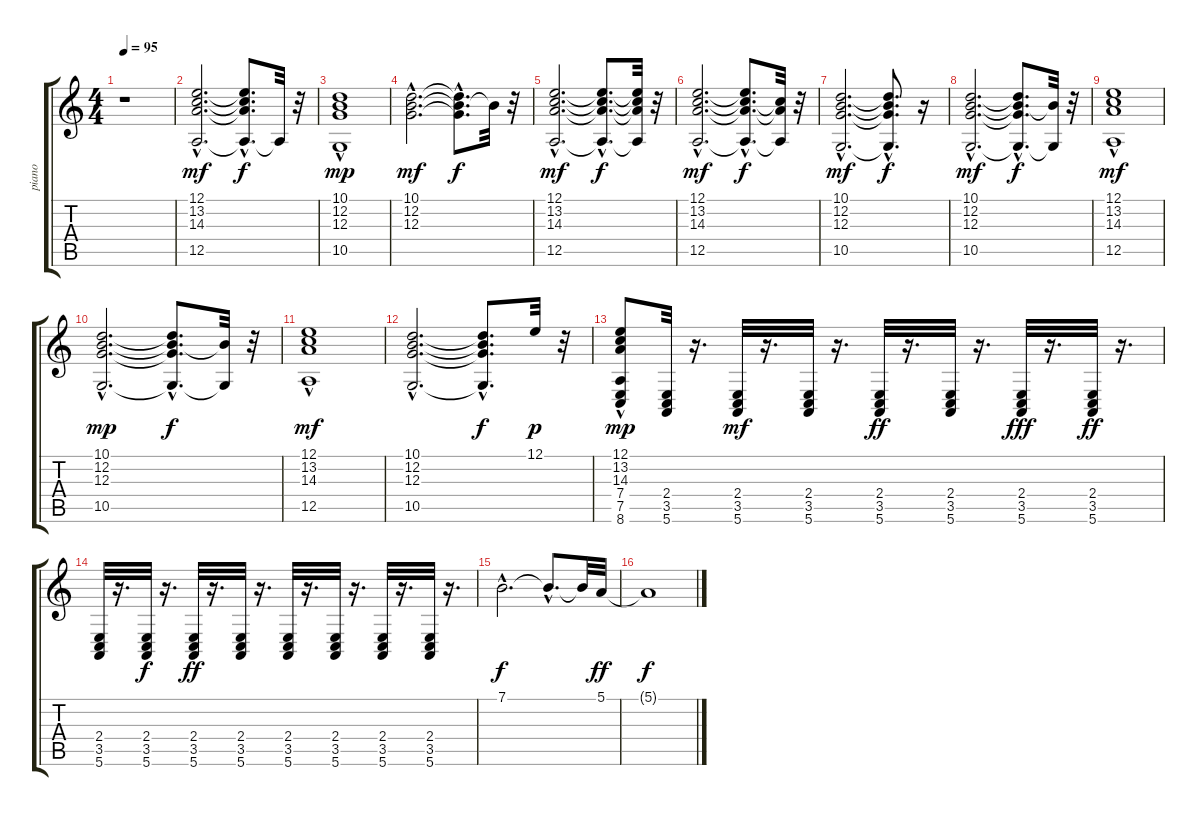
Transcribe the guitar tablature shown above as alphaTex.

\track ("piano" "piano") {instrument acousticgrandpiano}
\staff {score tabs}
\tuning (E4 B3 G3 D3 A2 E2) {hide}
\ts (4 4)
\tempo 95
\clef g2
\ks c
r.1{dy f} |
(12.1{hac} 13.2{hac} 14.3{hac} 12.5{hac}).2{d dy mf balance 7 instrument acousticgrandpiano} (12.1{hac t} 13.2{hac t} 14.3{hac t} 12.5{hac t}).8{d dy f} 12.5{t}.32 r.32 |
(10.1 12.2 12.3{hac} 10.5).1{dy mp} |
(10.1{hac} 12.2{hac} 12.3{hac}).2{d dy mf} (10.1{hac t} 12.2{hac t} 12.3{hac t}).8{d dy f} 12.2{t}.32 r.32 |
(12.1{hac} 13.2{hac} 14.3{hac} 12.5{hac}).2{d dy mf} (12.1{hac t} 13.2{hac t} 14.3{hac t} 12.5{hac t}).8{d dy f} (12.1{t} 13.2{t} 14.3{t} 12.5{t}).32 r.32 |
(12.1{hac} 13.2{hac} 14.3{hac} 12.5{hac}).2{d dy mf} (12.1{hac t} 13.2{hac t} 14.3{hac t} 12.5{hac t}).8{d dy f} (13.2{t} 14.3{t} 12.5{t}).32 r.32 |
(10.1{hac} 12.2{hac} 12.3{hac} 10.5{hac}).2{d dy mf} (10.1{hac t} 12.2{hac t} 12.3{hac t} 10.5{hac t}).8{d dy f} r.16 |
(10.1{hac} 12.2{hac} 12.3{hac} 10.5{hac}).2{d dy mf} (10.1{hac t} 12.2{hac t} 12.3{hac t} 10.5{hac t}).8{d dy f} (12.2{t} 10.5{t}).32 r.32 |
(12.1{hac} 13.2{hac} 14.3{hac} 12.5).1{dy mf} |
(10.1{hac} 12.2{hac} 12.3{hac} 10.5{hac}).2{d dy mp} (10.1{hac t} 12.2{hac t} 12.3{hac t} 10.5{hac t}).8{d dy f} (12.2{t} 10.5{t}).32 r.32 |
(12.1{hac} 13.2{hac} 14.3{hac} 12.5).1{dy mf} |
(10.1{hac} 12.2{hac} 12.3{hac} 10.5{hac}).2{d} (10.1{hac t} 12.2{hac t} 12.3{hac t} 10.5{t}).8{d dy f} 12.1.32{dy p} r.32 |
(12.1{hac} 13.2{hac} 14.3{hac} 7.4{hac} 7.5 8.6).8{dy mp} (2.4 3.5 5.6).32 r.16{d} (2.4 3.5 5.6).32{dy mf} r.16{d} (2.4 3.5 5.6).32 r.16{d} (2.4 3.5 5.6).32{dy ff} r.16{d} (2.4 3.5 5.6).32 r.16{d} (2.4 3.5 5.6).32{dy fff} r.16{d} (2.4 3.5 5.6).32{dy ff} r.16{d} |
(2.4 3.5 5.6).32 r.16{d} (2.4 3.5 5.6).32{dy f} r.16{d} (2.4 3.5 5.6).32{dy ff} r.16{d} (2.4 3.5 5.6).32 r.16{d} (2.4 3.5 5.6).32 r.16{d} (2.4 3.5 5.6).32 r.16{d} (2.4 3.5 5.6).32 r.16{d} (2.4 3.5 5.6).32 r.16{d} |
7.1{hac}.2{d dy f balance 8 instrument stringensemble1} 7.1{hac t}.8{d} 7.1{t}.32 5.1.32{dy ff} |
5.1{t}.1{dy f}
